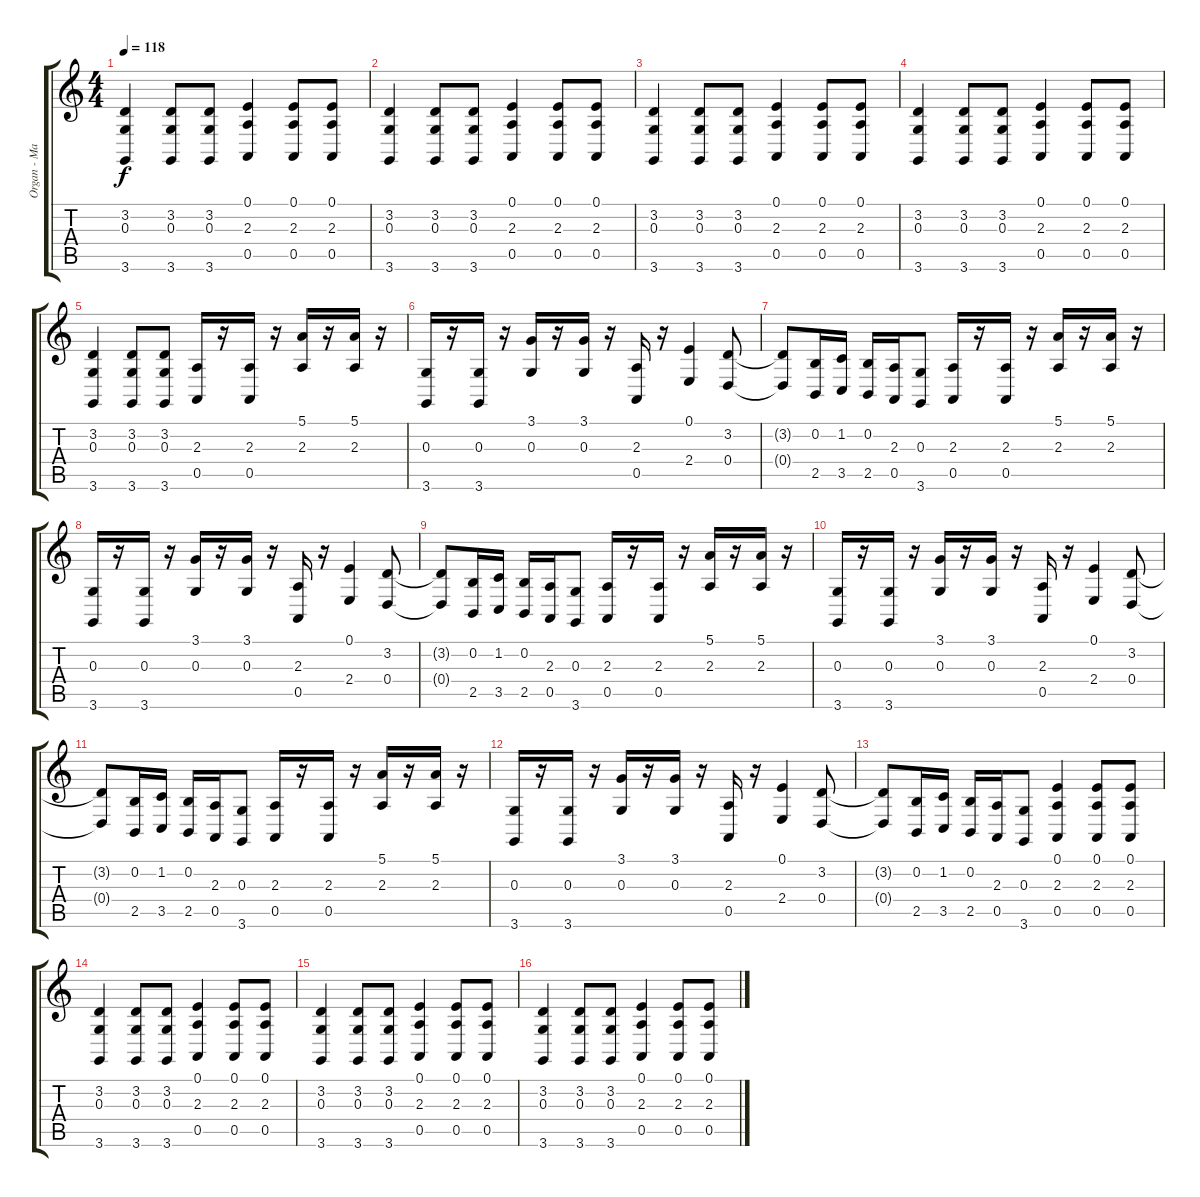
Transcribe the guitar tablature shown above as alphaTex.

\track ("Organ - Manzarek" "Organ - Ma") {instrument lead2sawtooth}
\staff {score tabs}
\tuning (E4 B3 G3 D3 A2 E2) {hide}
\ts (4 4)
\tempo 118
\clef g2
\ks c
(3.2 0.3 3.6).4{dy f} (3.2 0.3 3.6).8 (3.2 0.3 3.6).8 (0.1 2.3 0.5).4 (0.1 2.3 0.5).8 (0.1 2.3 0.5).8 |
(3.2 0.3 3.6).4 (3.2 0.3 3.6).8 (3.2 0.3 3.6).8 (0.1 2.3 0.5).4 (0.1 2.3 0.5).8 (0.1 2.3 0.5).8 |
(3.2 0.3 3.6).4 (3.2 0.3 3.6).8 (3.2 0.3 3.6).8 (0.1 2.3 0.5).4 (0.1 2.3 0.5).8 (0.1 2.3 0.5).8 |
(3.2 0.3 3.6).4 (3.2 0.3 3.6).8 (3.2 0.3 3.6).8 (0.1 2.3 0.5).4 (0.1 2.3 0.5).8 (0.1 2.3 0.5).8 |
(3.2 0.3 3.6).4 (3.2 0.3 3.6).8 (3.2 0.3 3.6).8 (2.3 0.5).16 r.16 (2.3 0.5).16 r.16 (5.1 2.3).16 r.16 (5.1 2.3).16 r.16 |
(0.3 3.6).16 r.16 (0.3 3.6).16 r.16 (3.1 0.3).16 r.16 (3.1 0.3).16 r.16 (2.3 0.5).16 r.16 (0.1 2.4).4 (3.2 0.4).8 |
(3.2{t} 0.4{t}).8 (0.2 2.5).16 (1.2 3.5).16 (0.2 2.5).16 (2.3 0.5).16 (0.3 3.6).8 (2.3 0.5).16 r.16 (2.3 0.5).16 r.16 (5.1 2.3).16 r.16 (5.1 2.3).16 r.16 |
(0.3 3.6).16 r.16 (0.3 3.6).16 r.16 (3.1 0.3).16 r.16 (3.1 0.3).16 r.16 (2.3 0.5).16 r.16 (0.1 2.4).4 (3.2 0.4).8 |
(3.2{t} 0.4{t}).8 (0.2 2.5).16 (1.2 3.5).16 (0.2 2.5).16 (2.3 0.5).16 (0.3 3.6).8 (2.3 0.5).16 r.16 (2.3 0.5).16 r.16 (5.1 2.3).16 r.16 (5.1 2.3).16 r.16 |
(0.3 3.6).16 r.16 (0.3 3.6).16 r.16 (3.1 0.3).16 r.16 (3.1 0.3).16 r.16 (2.3 0.5).16 r.16 (0.1 2.4).4 (3.2 0.4).8 |
(3.2{t} 0.4{t}).8 (0.2 2.5).16 (1.2 3.5).16 (0.2 2.5).16 (2.3 0.5).16 (0.3 3.6).8 (2.3 0.5).16 r.16 (2.3 0.5).16 r.16 (5.1 2.3).16 r.16 (5.1 2.3).16 r.16 |
(0.3 3.6).16 r.16 (0.3 3.6).16 r.16 (3.1 0.3).16 r.16 (3.1 0.3).16 r.16 (2.3 0.5).16 r.16 (0.1 2.4).4 (3.2 0.4).8 |
(3.2{t} 0.4{t}).8 (0.2 2.5).16 (1.2 3.5).16 (0.2 2.5).16 (2.3 0.5).16 (0.3 3.6).8 (0.1 2.3 0.5).4 (0.1 2.3 0.5).8 (0.1 2.3 0.5).8 |
(3.2 0.3 3.6).4 (3.2 0.3 3.6).8 (3.2 0.3 3.6).8 (0.1 2.3 0.5).4 (0.1 2.3 0.5).8 (0.1 2.3 0.5).8 |
(3.2 0.3 3.6).4 (3.2 0.3 3.6).8 (3.2 0.3 3.6).8 (0.1 2.3 0.5).4 (0.1 2.3 0.5).8 (0.1 2.3 0.5).8 |
(3.2 0.3 3.6).4 (3.2 0.3 3.6).8 (3.2 0.3 3.6).8 (0.1 2.3 0.5).4 (0.1 2.3 0.5).8 (0.1 2.3 0.5).8
